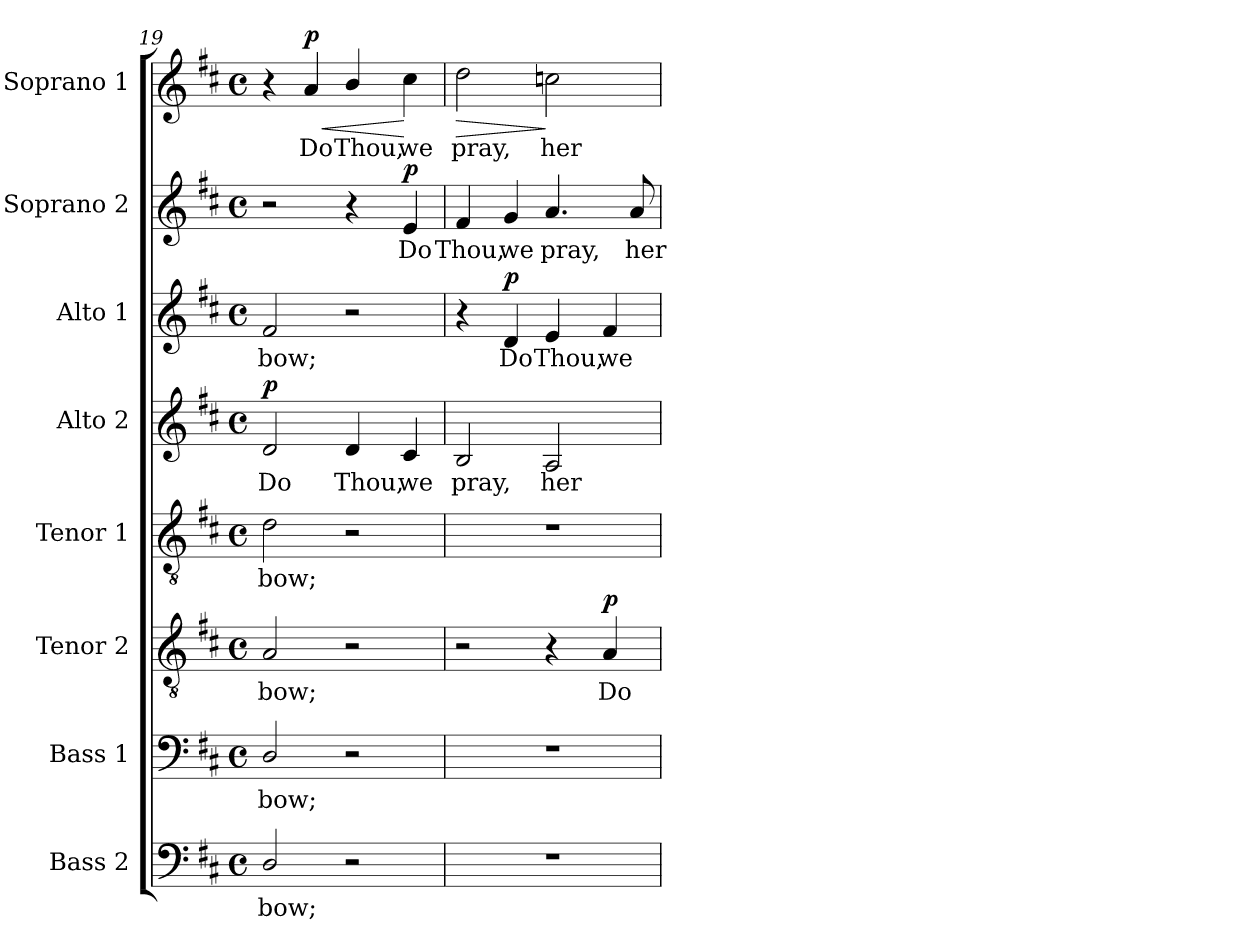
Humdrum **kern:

**kern	**text	**kern	**text	**kern	**text	**dynam	**kern	**text	**kern	**text	**dynam	**kern	**text	**dynam	**kern	**text	**dynam	**kern	**text	**dynam
*part8	*part8	*part7	*part7	*part6	*part6	*part6	*part5	*part5	*part4	*part4	*part4	*part3	*part3	*part3	*part2	*part2	*part2	*part1	*part1	*part1
*staff8	*staff8	*staff7	*staff7	*staff6	*staff6	*staff6	*staff5	*staff5	*staff4	*staff4	*staff4	*staff3	*staff3	*staff3	*staff2	*staff2	*staff2	*staff1	*staff1	*staff1
*I"Bass 2	*	*I"Bass 1	*	*I"Tenor 2	*	*	*I"Tenor 1	*	*I"Alto 2	*	*	*I"Alto 1	*	*	*I"Soprano 2	*	*	*I"Soprano 1	*	*
*I'B2.	*	*I'B1.	*	*I'T2.	*	*	*I'T1.	*	*I'A2.	*	*	*I'A1.	*	*	*I'S2.	*	*	*I'S1.	*	*
*clefF4	*	*clefF4	*	*clefGv2	*	*	*clefGv2	*	*clefG2	*	*	*clefG2	*	*	*clefG2	*	*	*clefG2	*	*
*	*	*	*	*ITrd7c12	*	*	*ITrd7c12	*	*	*	*	*	*	*	*	*	*	*	*	*
*k[f#c#]	*	*k[f#c#]	*	*k[f#c#]	*	*	*k[f#c#]	*	*k[f#c#]	*	*	*k[f#c#]	*	*	*k[f#c#]	*	*	*k[f#c#]	*	*
*D:	*	*D:	*	*D:	*	*	*D:	*	*D:	*	*	*D:	*	*	*D:	*	*	*D:	*	*
*M4/4	*	*M4/4	*	*M4/4	*	*	*M4/4	*	*M4/4	*	*	*M4/4	*	*	*M4/4	*	*	*M4/4	*	*
*met(c)	*	*met(c)	*	*met(c)	*	*	*met(c)	*	*met(c)	*	*	*met(c)	*	*	*met(c)	*	*	*met(c)	*	*
=19	=19	=19	=19	=19	=19	=19	=19	=19	=19	=19	=19	=19	=19	=19	=19	=19	=19	=19	=19	=19
!	!LO:LY:b:color=#000000	!	!	!	!	!	!	!	!	!	!	!	!	!	!	!	!	!	!	!
!	!	!	!LO:LY:b:color=#000000	!	!	!	!	!	!	!	!	!	!	!	!	!	!	!	!	!
!	!	!	!	!	!LO:LY:b:color=#000000	!	!	!	!	!	!	!	!	!	!	!	!	!	!	!
!	!	!	!	!	!	!	!	!LO:LY:b:color=#000000	!	!	!	!	!	!	!	!	!	!	!	!
!	!	!	!	!	!	!	!	!	!	!LO:LY:b:color=#000000	!	!	!	!	!	!	!	!	!	!
!	!	!	!	!	!	!	!	!	!	!	!	!	!LO:LY:b:color=#000000	!	!	!	!	!	!	!
2Di/	bow;	2Di/	bow;	2AAi/	bow;	.	2Di\	bow;	2di/	Do	p	2f#i/	bow;	.	2r	.	.	4r	.	.
!	!	!	!	!	!	!	!	!	!	!	!	!	!	!	!	!	!	!	!LO:LY:b:color=#000000	!LO:HP:b
.	.	.	.	.	.	.	.	.	.	.	.	.	.	.	.	.	.	4ai/	Do	< p
!	!	!	!	!	!	!	!	!	!	!LO:LY:b:color=#000000	!	!	!	!	!	!	!	!	!	!
!	!	!	!	!	!	!	!	!	!	!	!	!	!	!	!	!	!	!	!LO:LY:b:color=#000000	!
2r	.	2r	.	2r	.	.	2r	.	4di/	Thou,	.	2r	.	.	4r	.	.	4bi/	Thou,	.
!	!	!	!	!	!	!	!	!	!	!LO:LY:b:color=#000000	!	!	!	!	!	!	!	!	!	!
!	!	!	!	!	!	!	!	!	!	!	!	!	!	!	!	!LO:LY:b:color=#000000	!	!	!	!
!	!	!	!	!	!	!	!	!	!	!	!	!	!	!	!	!	!	!	!LO:LY:b:color=#000000	!
.	.	.	.	.	.	.	.	.	4c#i/	we	.	.	.	.	4ei/	Do	p	4cc#i\	we	[
=20	=20	=20	=20	=20	=20	=20	=20	=20	=20	=20	=20	=20	=20	=20	=20	=20	=20	=20	=20	=20
!	!	!	!	!	!	!	!	!	!	!LO:LY:b:color=#000000	!	!	!	!	!	!	!	!	!	!
!	!	!	!	!	!	!	!	!	!	!	!	!	!	!	!	!LO:LY:b:color=#000000	!	!	!	!
!	!	!	!	!	!	!	!	!	!	!	!	!	!	!	!	!	!	!	!LO:LY:b:color=#000000	!LO:HP:b
1r	.	1r	.	2r	.	.	1r	.	2Bi/	pray,	.	4r	.	.	4f#i/	Thou,	.	2ddi\	pray,	>
!	!	!	!	!	!	!	!	!	!	!	!	!	!LO:LY:b:color=#000000	!	!	!	!	!	!	!
!	!	!	!	!	!	!	!	!	!	!	!	!	!	!	!	!LO:LY:b:color=#000000	!	!	!	!
.	.	.	.	.	.	.	.	.	.	.	.	4di/	Do	p	4gi/	we	.	.	.	.
!	!	!	!	!	!	!	!	!	!	!LO:LY:b:color=#000000	!	!	!	!	!	!	!	!	!	!
!	!	!	!	!	!	!	!	!	!	!	!	!	!LO:LY:b:color=#000000	!	!	!	!	!	!	!
!	!	!	!	!	!	!	!	!	!	!	!	!	!	!	!	!LO:LY:b:color=#000000	!	!	!	!
!	!	!	!	!	!	!	!	!	!	!	!	!	!	!	!	!	!	!	!LO:LY:b:color=#000000	!
.	.	.	.	4r	.	.	.	.	2Ai/	her	.	4ei/	Thou,	.	4.ai/	pray,	.	2ccni\	her	]
!	!	!	!	!	!LO:LY:b:color=#000000	!	!	!	!	!	!	!	!	!	!	!	!	!	!	!
!	!	!	!	!	!	!	!	!	!	!	!	!	!LO:LY:b:color=#000000	!	!	!	!	!	!	!
.	.	.	.	4AAi/	Do	p	.	.	.	.	.	4f#i/	we	.	.	.	.	.	.	.
!	!	!	!	!	!	!	!	!	!	!	!	!	!	!	!	!LO:LY:b:color=#000000	!	!	!	!
.	.	.	.	.	.	.	.	.	.	.	.	.	.	.	8ai/	her	.	.	.	.
=	=	=	=	=	=	=	=	=	=	=	=	=	=	=	=	=	=	=	=	=
*-	*-	*-	*-	*-	*-	*-	*-	*-	*-	*-	*-	*-	*-	*-	*-	*-	*-	*-	*-	*-
